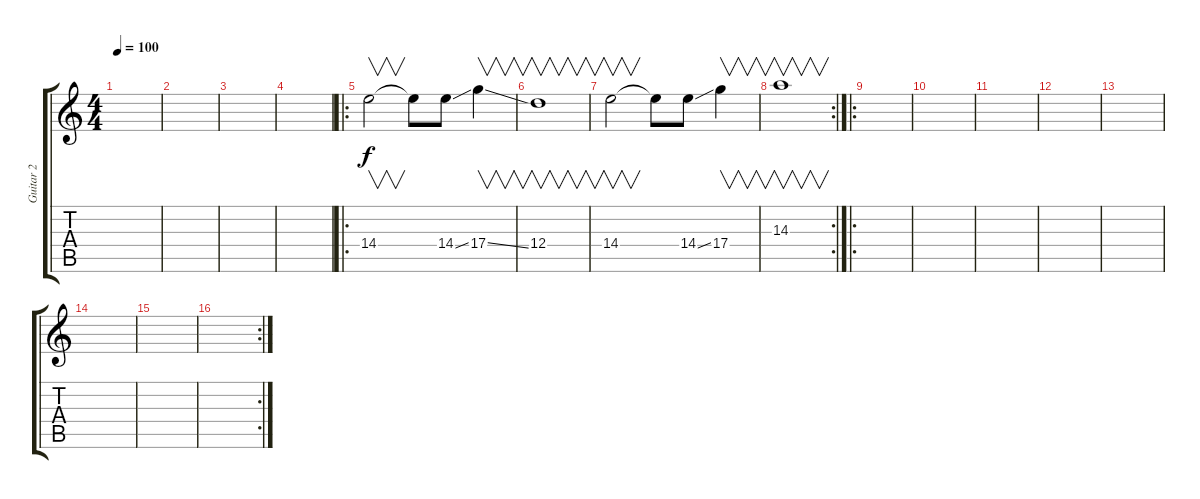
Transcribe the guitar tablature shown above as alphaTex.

\track ("Guitar 2" "Guitar 2") {instrument acousticguitarnylon}
\staff {score tabs}
\tuning (E4 B3 G3 D3 A2 E2) {hide}
\ts (4 4)
\tempo 100
\clef g2
\ks c
|
|
|
|
\ro
14.4.2{v instrument overdrivenguitar} 14.4{t}.8 14.4{ss}.8 17.4{ss}.4{v} |
12.4.1{v} |
14.4.2{v} 14.4{t}.8 14.4{ss}.8 17.4.4{v} |
\rc 2
14.3.1{v} |
\ro
|
|
|
|
|
|
|
\rc 2
